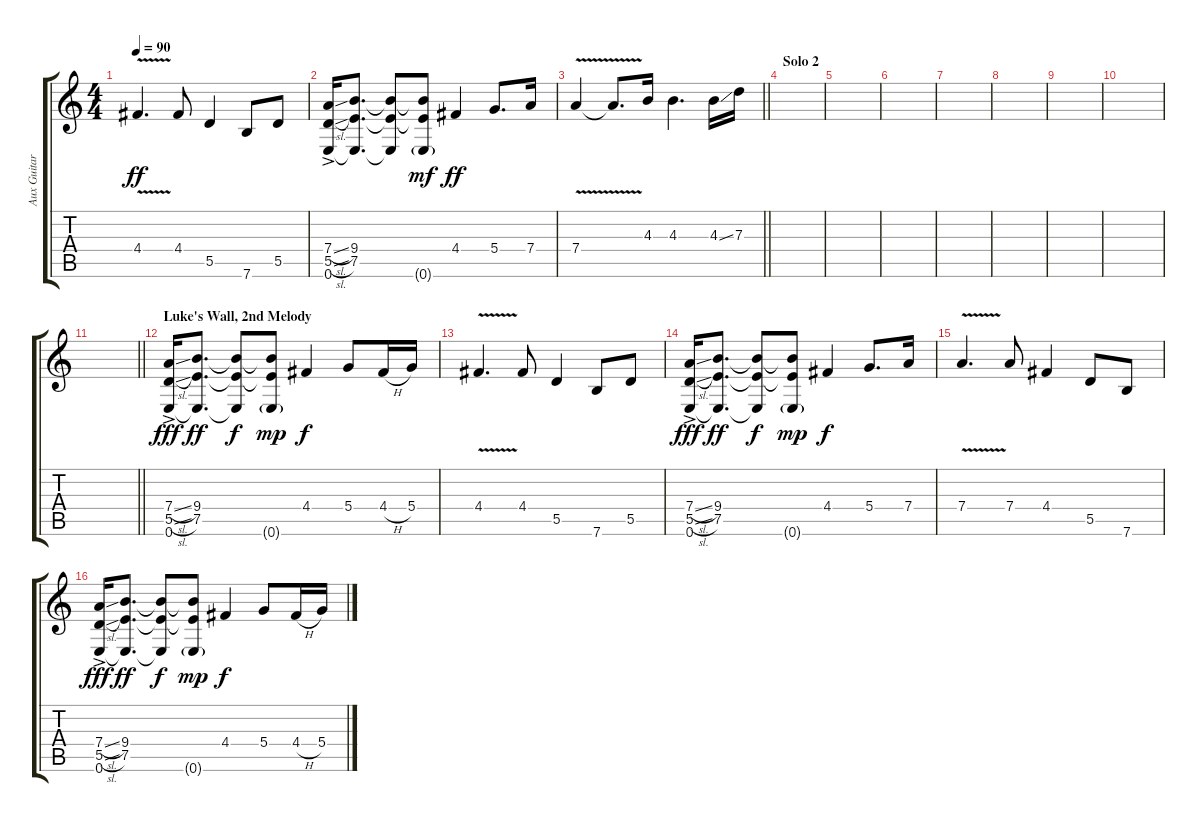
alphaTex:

\track ("Aux Guitar" "Aux Guitar") {instrument distortionguitar}
\staff {score tabs}
\tuning (E4 B3 G3 D3 A2 E2) {hide}
\ts (4 4)
\tempo 90
\clef g2
\ks c
4.4{v}.4{d dy ff} 4.4.8 5.5.4 7.6.8 5.5.8 |
(7.4{sl} 5.5{sl} 0.6{ac}).16 (9.4 7.5 0.6{t}).8{d} (9.4{t} 7.5{t} 0.6{t}).8 (9.4{t} 7.5{t} 0.6{g}).8{dy mf} 4.4.4{dy ff} 5.4.8{d} 7.4.16 |
\barLineRight lightlight
7.4{v}.4 7.4{t}.8{d} 4.3.16 4.3.4{d} 4.3{ss}.16 7.3.16 |
\section ("" "Solo 2")
|
|
|
|
|
|
|
\barLineRight lightlight
|
\section ("" "Luke's Wall, 2nd Melody")
(7.4{sl} 5.5{sl} 0.6{ac}).16{dy fff volume 11 balance 8} (9.4 7.5 0.6{t}).8{d dy ff} (9.4{t} 7.5{t} 0.6{t}).8{dy f} (9.4{t} 7.5{t} 0.6{g}).8{dy mp} 4.4.4{dy f} 5.4.8 4.4{h}.16 5.4.16 |
4.4{v}.4{d} 4.4.8 5.5.4 7.6.8{beam merge} 5.5.8 |
(7.4{sl} 5.5{sl} 0.6{ac}).16{dy fff} (9.4 7.5 0.6{t}).8{d dy ff} (9.4{t} 7.5{t} 0.6{t}).8{dy f} (9.4{t} 7.5{t} 0.6{g}).8{dy mp} 4.4.4{dy f} 5.4.8{d} 7.4.16 |
7.4{v}.4{d} 7.4.8 4.4.4 5.5.8 7.6.8 |
(7.4{sl} 5.5{sl} 0.6{ac}).16{dy fff} (9.4 7.5 0.6{t}).8{d dy ff} (9.4{t} 7.5{t} 0.6{t}).8{dy f} (9.4{t} 7.5{t} 0.6{g}).8{dy mp} 4.4.4{dy f} 5.4.8 4.4{h}.16 5.4.16
